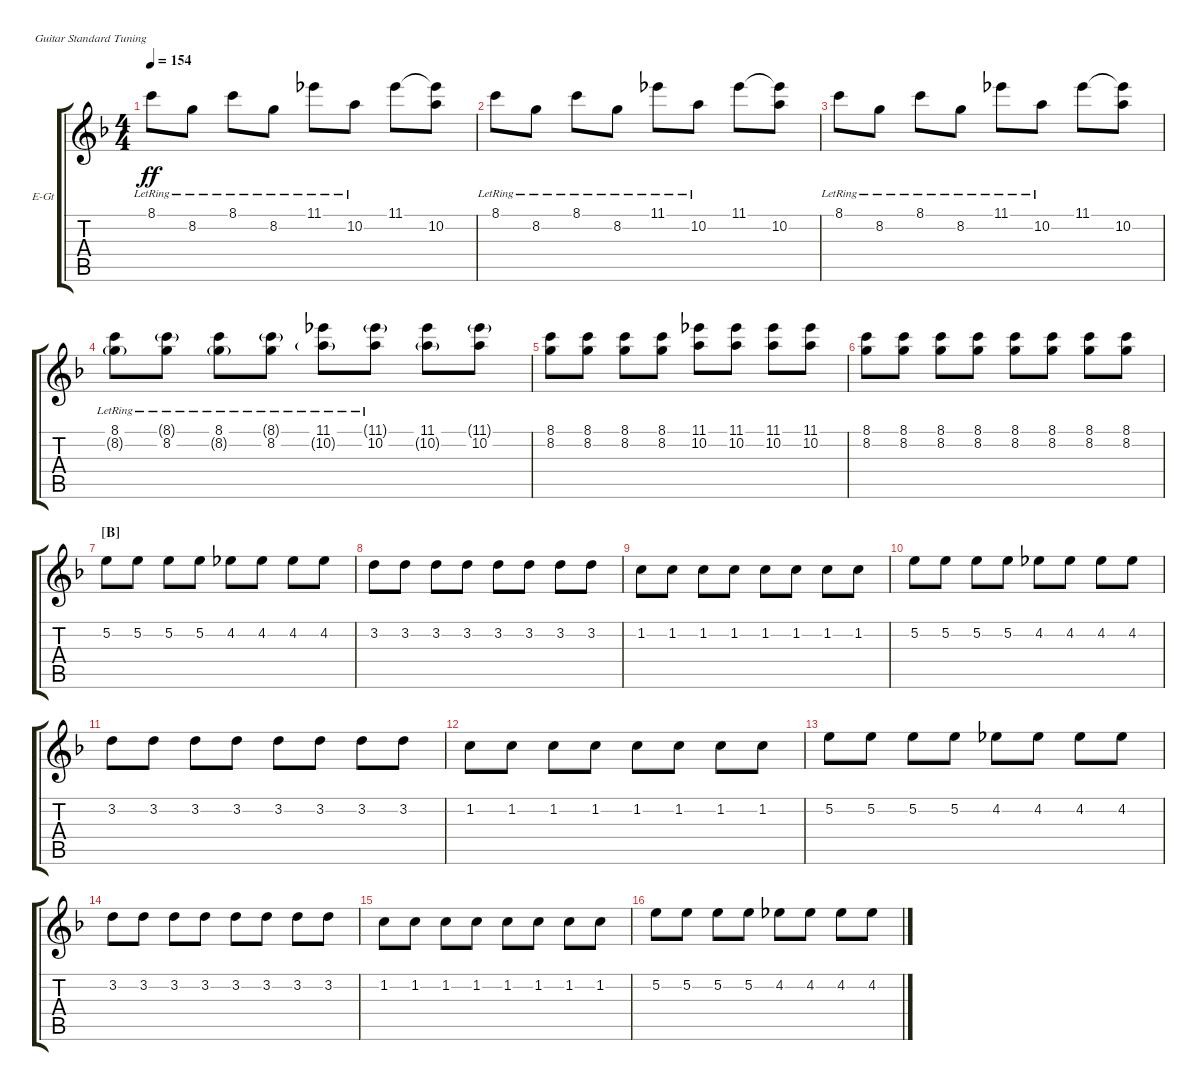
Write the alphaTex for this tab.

\bracketExtendMode groupsimilarinstruments
\firstSystemTrackNameOrientation horizontal
\otherSystemsTrackNameOrientation horizontal
\track ("Albert Hammond Jr." "E-Gt") {instrument overdrivenguitar}
\staff {score tabs}
\tuning (E4 B3 G3 D3 A2 E2)
\ts (4 4)
\tempo 154
\clef g2
\ks f
8.1{lr}.8{dy ff} 8.2{lr}.8 8.1{lr}.8 8.2{lr}.8 11.1{lr}.8 10.2{lr}.8 11.1.8 (10.2 11.1{t}).8 |
8.1{lr}.8 8.2{lr}.8 8.1{lr}.8 8.2{lr}.8 11.1{lr}.8 10.2{lr}.8 11.1.8 (10.2 11.1{t}).8 |
8.1{lr}.8 8.2{lr}.8 8.1{lr}.8 8.2{lr}.8 11.1{lr}.8 10.2{lr}.8 11.1.8 (10.2 11.1{t}).8 |
(8.1{lr} 8.2{g}).8 (8.2{lr} 8.1{g}).8 (8.1{lr} 8.2{g}).8 (8.2{lr} 8.1{g}).8 (11.1{lr} 10.2{g}).8 (10.2{lr} 11.1{g}).8 (11.1 10.2{g}).8 (10.2 11.1{g}).8 |
(8.1 8.2).8 (8.1 8.2).8 (8.1 8.2).8 (8.1 8.2).8 (11.1 10.2).8 (11.1 10.2).8 (11.1 10.2).8 (11.1 10.2).8 |
(8.1 8.2).8 (8.1 8.2).8 (8.1 8.2).8 (8.1 8.2).8 (8.1 8.2).8 (8.1 8.2).8 (8.1 8.2).8 (8.1 8.2).8 |
\section ("B" "")
5.2.8 5.2.8 5.2.8 5.2.8 4.2.8 4.2.8 4.2.8 4.2.8 |
3.2.8 3.2.8 3.2.8 3.2.8 3.2.8 3.2.8 3.2.8 3.2.8 |
1.2.8 1.2.8 1.2.8 1.2.8 1.2.8 1.2.8 1.2.8 1.2.8 |
5.2.8 5.2.8 5.2.8 5.2.8 4.2.8 4.2.8 4.2.8 4.2.8 |
3.2.8 3.2.8 3.2.8 3.2.8 3.2.8 3.2.8 3.2.8 3.2.8 |
1.2.8 1.2.8 1.2.8 1.2.8 1.2.8 1.2.8 1.2.8 1.2.8 |
5.2.8 5.2.8 5.2.8 5.2.8 4.2.8 4.2.8 4.2.8 4.2.8 |
3.2.8 3.2.8 3.2.8 3.2.8 3.2.8 3.2.8 3.2.8 3.2.8 |
1.2.8 1.2.8 1.2.8 1.2.8 1.2.8 1.2.8 1.2.8 1.2.8 |
5.2.8 5.2.8 5.2.8 5.2.8 4.2.8 4.2.8 4.2.8 4.2.8
